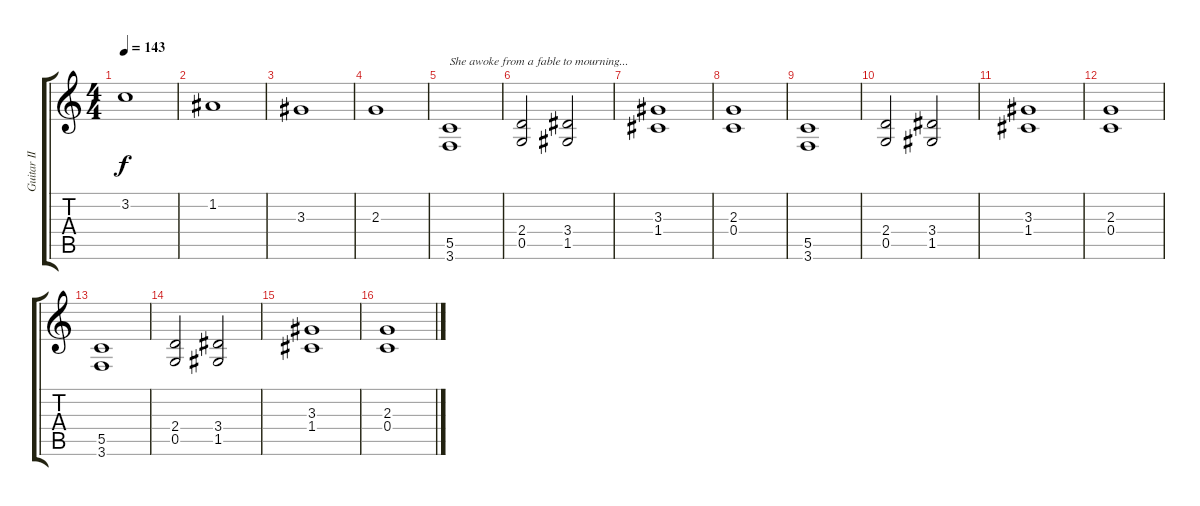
\track ("Guitar II" "Guitar II") {instrument distortionguitar}
\staff {score tabs}
\tuning (D4 A3 F3 C3 G2 D2) {hide}
\ts (4 4)
\tempo 143
\clef g2
\ks c
3.2.1{dy f} |
1.2.1 |
3.3.1 |
2.3.1 |
(5.5 3.6).1{txt "She awoke from a fable to mourning..."} |
(2.4 0.5).2 (3.4 1.5).2 |
(3.3 1.4).1 |
(2.3 0.4).1 |
(5.5 3.6).1 |
(2.4 0.5).2 (3.4 1.5).2 |
(3.3 1.4).1 |
(2.3 0.4).1 |
(5.5 3.6).1 |
(2.4 0.5).2 (3.4 1.5).2 |
(3.3 1.4).1 |
(2.3 0.4).1
